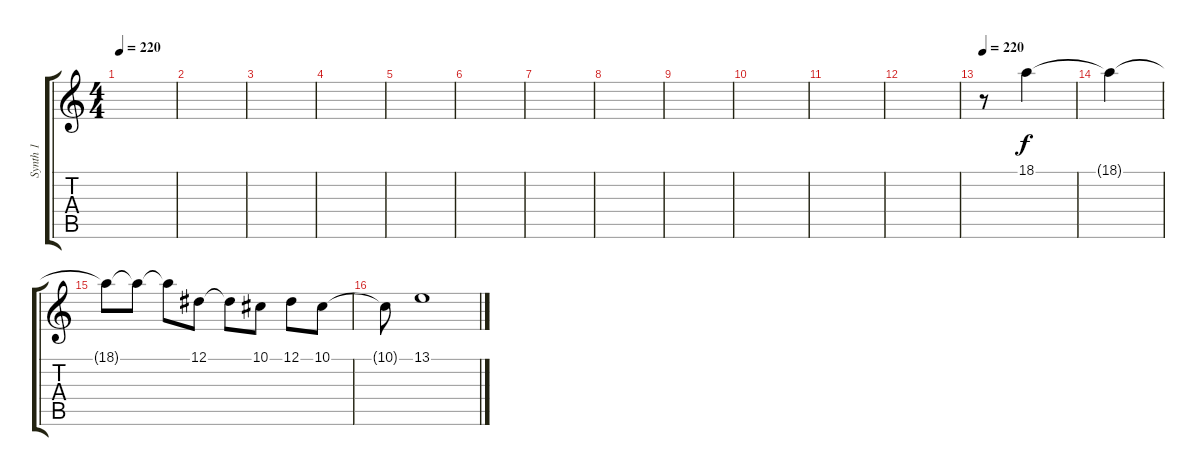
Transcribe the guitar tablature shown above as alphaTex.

\track ("Synth 1" "Synth 1") {instrument synthvoice}
\staff {score tabs}
\tuning (Eb4 Bb3 Gb3 Db3 Ab2 Eb2) {hide}
\ts (4 4)
\tempo 220
\clef g2
\ks c
|
|
|
|
|
|
|
|
|
|
|
|
\tempo 220
r.8 18.1.4 |
18.1{t}.4 |
18.1{t}.8 18.1{t}.8 18.1{t}.8 12.1.8 12.1{t}.8 10.1.8 12.1.8 10.1.8 |
10.1{t}.8 13.1.1
